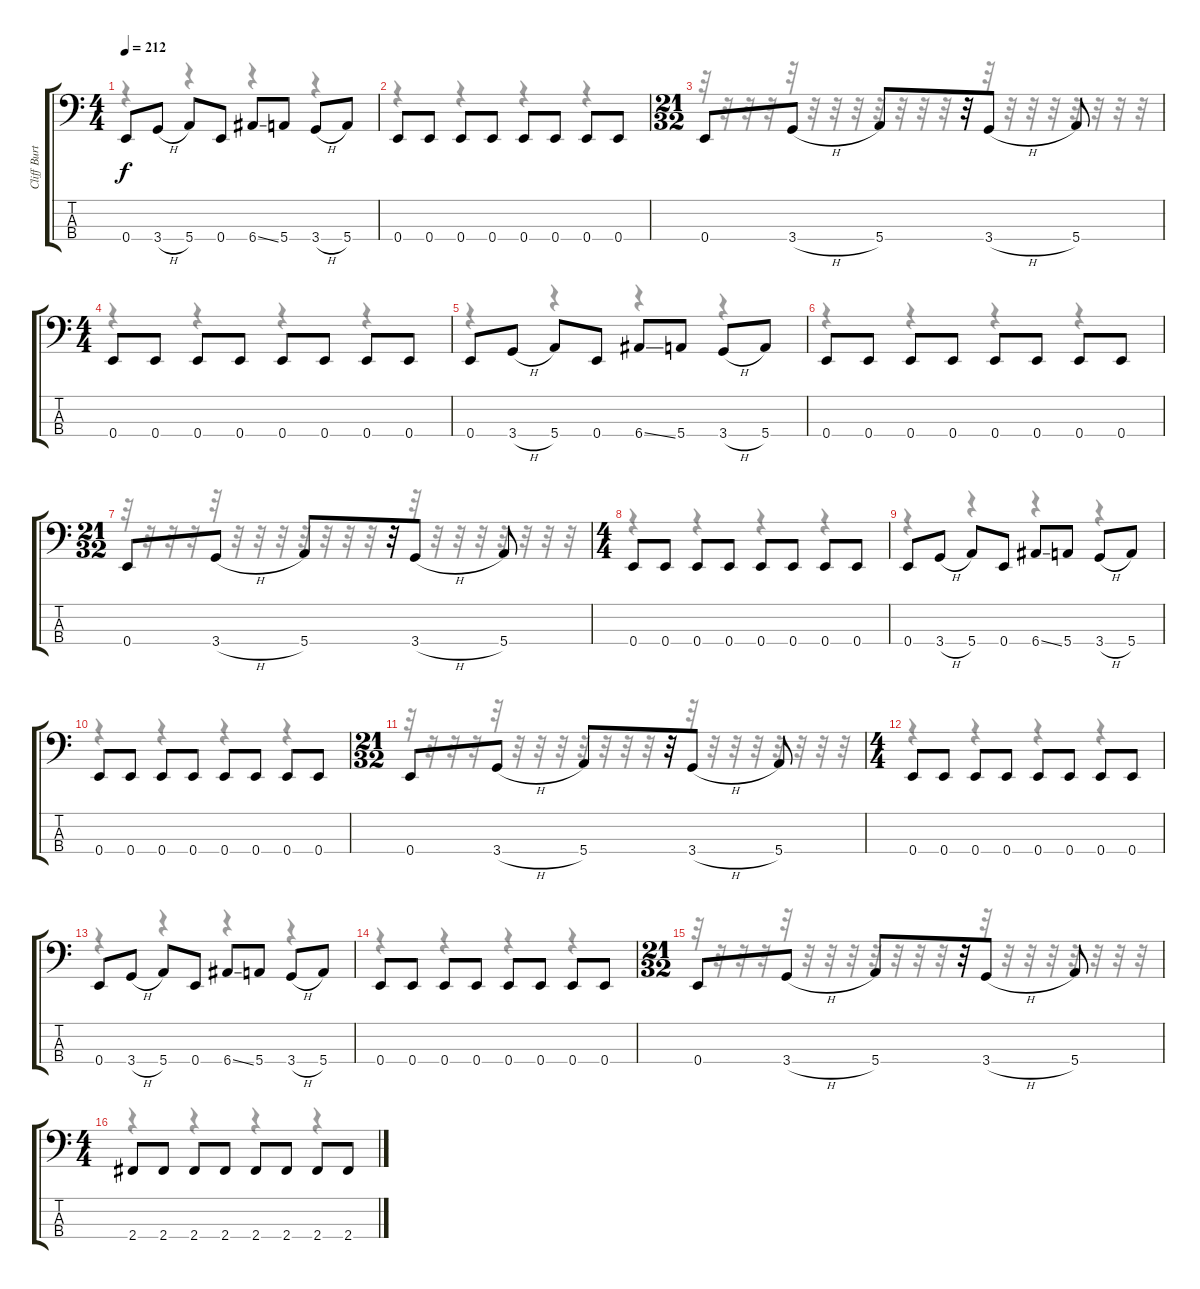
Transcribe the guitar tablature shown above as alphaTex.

\track ("Cliff Burton" "Cliff Burt") {instrument electricbassfinger}
\staff {score tabs}
\tuning (G2 D2 A1 E1) {hide}
\voice
\ts (4 4)
\tempo 212
\clef f4
\ks c
0.4.8{dy f} 3.4{h}.8 5.4.8 0.4.8 6.4{ss}.8 5.4.8 3.4{h}.8 5.4.8 |
0.4.8 0.4.8 0.4.8 0.4.8 0.4.8 0.4.8 0.4.8 0.4.8 |
\ts (21 32)
0.4.8 3.4{h}.8 5.4.8 r.32 3.4{h}.8 5.4.8 |
\ts (4 4)
0.4.8 0.4.8 0.4.8 0.4.8 0.4.8 0.4.8 0.4.8 0.4.8 |
0.4.8 3.4{h}.8 5.4.8 0.4.8 6.4{ss}.8 5.4.8 3.4{h}.8 5.4.8 |
0.4.8 0.4.8 0.4.8 0.4.8 0.4.8 0.4.8 0.4.8 0.4.8 |
\ts (21 32)
0.4.8 3.4{h}.8 5.4.8 r.32 3.4{h}.8 5.4.8 |
\ts (4 4)
0.4.8 0.4.8 0.4.8 0.4.8 0.4.8 0.4.8 0.4.8 0.4.8 |
0.4.8 3.4{h}.8 5.4.8 0.4.8 6.4{ss}.8 5.4.8 3.4{h}.8 5.4.8 |
0.4.8 0.4.8 0.4.8 0.4.8 0.4.8 0.4.8 0.4.8 0.4.8 |
\ts (21 32)
0.4.8 3.4{h}.8 5.4.8 r.32 3.4{h}.8 5.4.8 |
\ts (4 4)
0.4.8 0.4.8 0.4.8 0.4.8 0.4.8 0.4.8 0.4.8 0.4.8 |
0.4.8 3.4{h}.8 5.4.8 0.4.8 6.4{ss}.8 5.4.8 3.4{h}.8 5.4.8 |
0.4.8 0.4.8 0.4.8 0.4.8 0.4.8 0.4.8 0.4.8 0.4.8 |
\ts (21 32)
0.4.8 3.4{h}.8 5.4.8 r.32 3.4{h}.8 5.4.8 |
\ts (4 4)
2.4.8 2.4.8 2.4.8 2.4.8 2.4.8 2.4.8 2.4.8 2.4.8
\voice
\clef f4
\ottava regular
\simile none
\ks c
r.4{dy f} r.4 r.4 r.4 |
r.4 r.4 r.4 r.4 |
r.32 r.32 r.32 r.32 r.32 r.32 r.32 r.32 r.32 r.32 r.32 r.32 r.32 r.32 r.32 r.32 r.32 r.32 r.32 r.32 r.32 |
r.4 r.4 r.4 r.4 |
r.4 r.4 r.4 r.4 |
r.4 r.4 r.4 r.4 |
r.32 r.32 r.32 r.32 r.32 r.32 r.32 r.32 r.32 r.32 r.32 r.32 r.32 r.32 r.32 r.32 r.32 r.32 r.32 r.32 r.32 |
r.4 r.4 r.4 r.4 |
r.4 r.4 r.4 r.4 |
r.4 r.4 r.4 r.4 |
r.32 r.32 r.32 r.32 r.32 r.32 r.32 r.32 r.32 r.32 r.32 r.32 r.32 r.32 r.32 r.32 r.32 r.32 r.32 r.32 r.32 |
r.4 r.4 r.4 r.4 |
r.4 r.4 r.4 r.4 |
r.4 r.4 r.4 r.4 |
r.32 r.32 r.32 r.32 r.32 r.32 r.32 r.32 r.32 r.32 r.32 r.32 r.32 r.32 r.32 r.32 r.32 r.32 r.32 r.32 r.32 |
r.4 r.4 r.4 r.4
